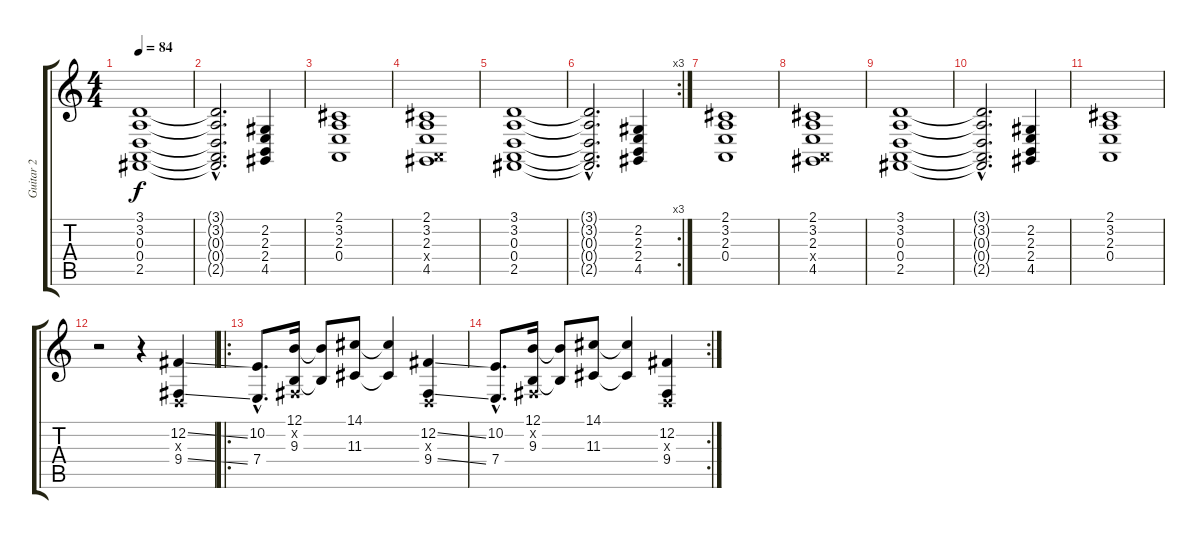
\track ("Guitar 2" "Guitar 2") {instrument stringensemble1}
\staff {score tabs}
\tuning (B3 Gb3 D3 A2 E2 B1) {hide}
\ts (4 4)
\tempo 84
\clef g2
\ks c
(3.1 3.2 0.3 0.4 2.5).1{dy f} |
(3.1{hac t} 3.2{hac t} 0.3{hac t} 0.4{hac t} 2.5{hac t}).2{d} (2.2 2.3 2.4 4.5).4 |
(2.1 3.2 2.3 0.4).1 |
(2.1 3.2 2.3 0.4{x} 4.5).1 |
(3.1 3.2 0.3 0.4 2.5).1 |
\rc 3
(3.1{hac t} 3.2{hac t} 0.3{hac t} 0.4{hac t} 2.5{hac t}).2{d} (2.2 2.3 2.4 4.5).4 |
(2.1 3.2 2.3 0.4).1 |
(2.1 3.2 2.3 0.4{x} 4.5).1 |
(3.1 3.2 0.3 0.4 2.5).1 |
(3.1{hac t} 3.2{hac t} 0.3{hac t} 0.4{hac t} 2.5{hac t}).2{d} (2.2 2.3 2.4 4.5).4 |
(2.1 3.2 2.3 0.4).1 |
r.2{instrument electricguitarclean} r.4 (12.2{ss} 0.3{x} 9.4{ss}).4 |
\ro
(10.2{hac} 7.4{hac}).8{d} (12.1 0.2{x} 9.3).16 (12.1{t} 9.3{t}).8 (14.1 11.3).8 (14.1{t} 11.3{t}).4 (12.2{ss} 0.3{x} 9.4{ss}).4 |
\rc 2
(10.2{hac} 7.4{hac}).8{d} (12.1 0.2{x} 9.3).16 (12.1{t} 9.3{t}).8 (14.1 11.3).8 (14.1{t} 11.3{t}).4 (12.2 0.3{x} 9.4).4
